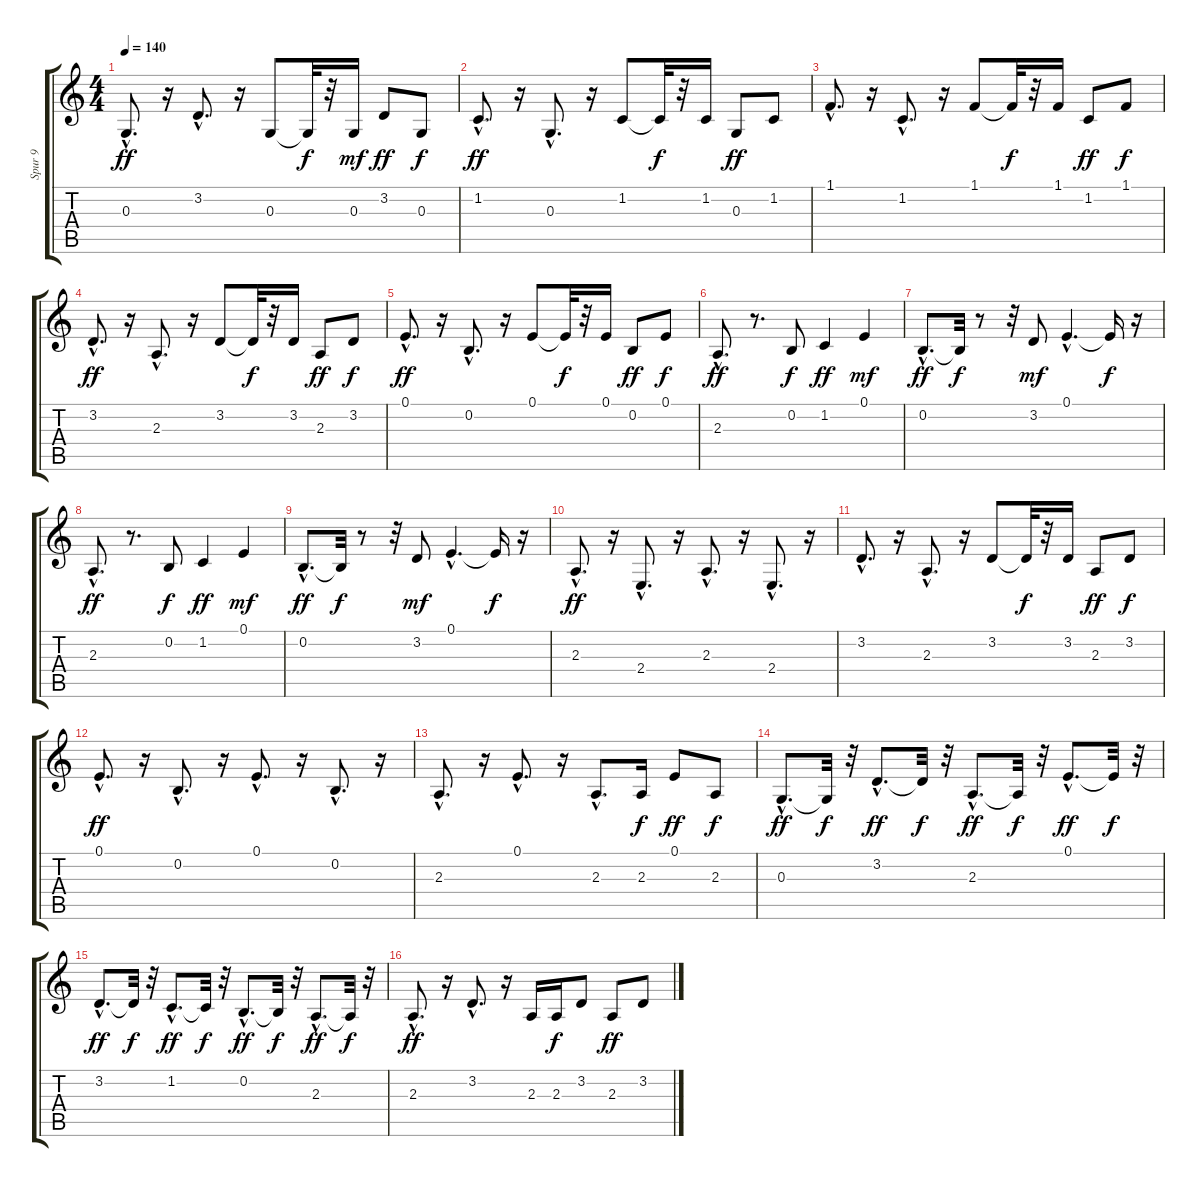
\track ("Spur 9" "Spur 9") {instrument celesta}
\staff {score tabs}
\tuning (E4 B3 G3 D3 A2 E2) {hide}
\ts (4 4)
\tempo 140
\clef g2
\ks c
0.3{hac}.8{d dy ff} r.16 3.2{hac}.8{d} r.16 0.3.8 0.3{t}.32{dy f} r.32 0.3.16{dy mf} 3.2.8{dy ff} 0.3.8{dy f} |
1.2{hac}.8{d dy ff} r.16 0.3{hac}.8{d} r.16 1.2.8 1.2{t}.32{dy f} r.32 1.2.16 0.3.8{dy ff} 1.2.8 |
1.1{hac}.8{d} r.16 1.2{hac}.8{d} r.16 1.1.8 1.1{t}.32{dy f} r.32 1.1.16 1.2.8{dy ff} 1.1.8{dy f} |
3.2{hac}.8{d dy ff} r.16 2.3{hac}.8{d} r.16 3.2.8 3.2{t}.32{dy f} r.32 3.2.16 2.3.8{dy ff} 3.2.8{dy f} |
0.1{hac}.8{d dy ff} r.16 0.2{hac}.8{d} r.16 0.1.8 0.1{t}.32{dy f} r.32 0.1.16 0.2.8{dy ff} 0.1.8{dy f} |
2.3{hac}.8{d dy ff} r.8{d} 0.2.8{dy f} 1.2.4{dy ff} 0.1.4{dy mf} |
0.2{hac}.8{d dy ff} 0.2{t}.32{dy f} r.8 r.32 3.2.8{dy mf} 0.1{hac}.4{d} 0.1{t}.16{dy f} r.16 |
2.3{hac}.8{d dy ff} r.8{d} 0.2.8{dy f} 1.2.4{dy ff} 0.1.4{dy mf} |
0.2{hac}.8{d dy ff} 0.2{t}.32{dy f} r.8 r.32 3.2.8{dy mf} 0.1{hac}.4{d} 0.1{t}.16{dy f} r.16 |
2.3{hac}.8{d dy ff} r.16 2.4{hac}.8{d} r.16 2.3{hac}.8{d} r.16 2.4{hac}.8{d} r.16 |
3.2{hac}.8{d} r.16 2.3{hac}.8{d} r.16 3.2.8 3.2{t}.32{dy f} r.32 3.2.16 2.3.8{dy ff} 3.2.8{dy f} |
0.1{hac}.8{d dy ff} r.16 0.2{hac}.8{d} r.16 0.1{hac}.8{d} r.16 0.2{hac}.8{d} r.16 |
2.3{hac}.8{d} r.16 0.1{hac}.8{d} r.16 2.3{hac}.8{d} 2.3.16{dy f} 0.1.8{dy ff} 2.3.8{dy f} |
0.3{hac}.8{d dy ff} 0.3{t}.32{dy f} r.32 3.2{hac}.8{d dy ff} 3.2{t}.32{dy f} r.32 2.3{hac}.8{d dy ff} 2.3{t}.32{dy f} r.32 0.1{hac}.8{d dy ff} 0.1{t}.32{dy f} r.32 |
3.2{hac}.8{d dy ff} 3.2{t}.32{dy f} r.32 1.2{hac}.8{d dy ff} 1.2{t}.32{dy f} r.32 0.2{hac}.8{d dy ff} 0.2{t}.32{dy f} r.32 2.3{hac}.8{d dy ff} 2.3{t}.32{dy f} r.32 |
2.3{hac}.8{d dy ff} r.16 3.2{hac}.8{d} r.16 2.3.16 2.3.16{dy f} 3.2.8 2.3.8{dy ff} 3.2.8
